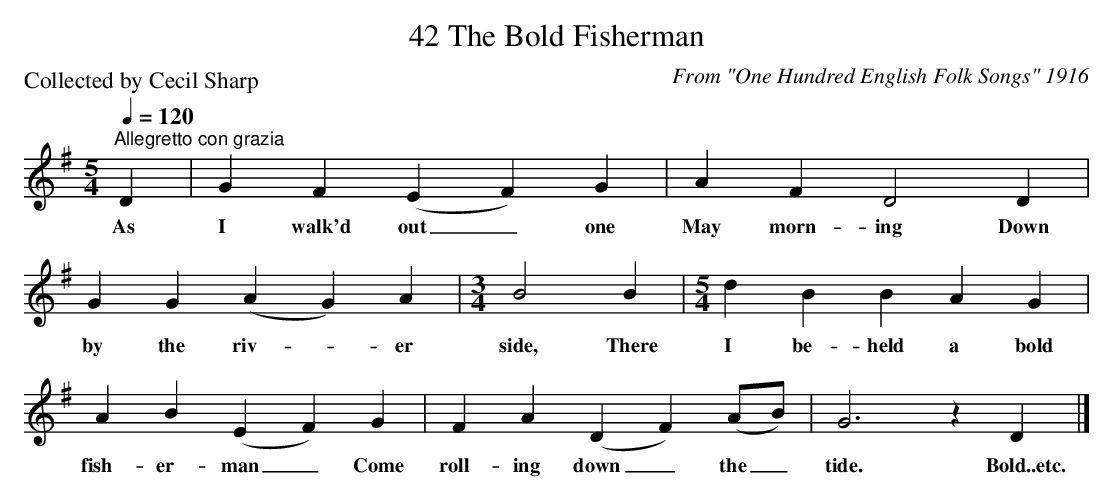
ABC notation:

X:1
T:42 The Bold Fisherman
C:From "One Hundred English Folk Songs" 1916
P:Collected by Cecil Sharp
Q:1/4=120
L:1/4
M:5/4
K:G
"^Allegretto con grazia" D | G F (E F) G | A F D2 D |$ G G (A G) A |[M:3/4] B2 B |
w: As|I walk'd out _ one|May morn- ing Down|by the riv- * er|side, There|
[M:5/4] d B B A G |$ A B (E F) G | F A (D F) (A/B/) | G3 z D |]
w: I be- held a bold|fish- er- man _ Come|roll- ing down _ the _|tide. Bold..etc.|
